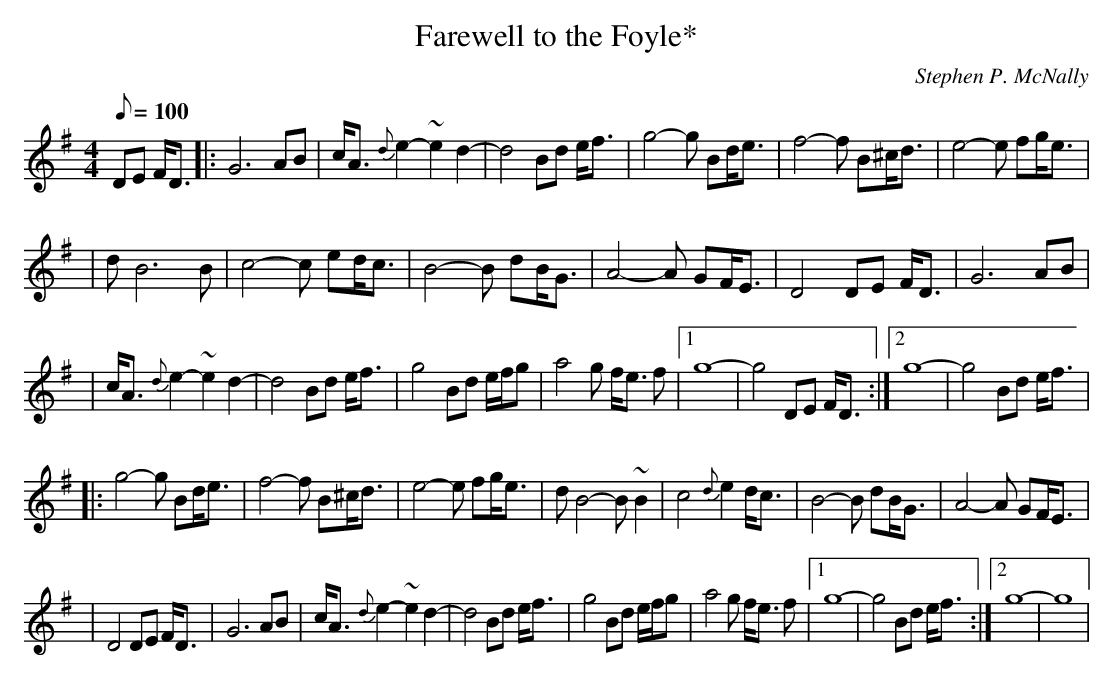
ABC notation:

X:1
T:Farewell to the Foyle*
M:4/4
L:1/8
Q:100
C:Stephen P. McNally
K:G
DE F<D||: G6  AB| c<A {d}e2-~e2 d2-|d4 Bd e<f|g4-g Bd<e| f4-f B^c<d| e4-
e fg<e|!
|d  B6 B|c4-c ed<c|B4-B dB<G|A4-A GF<E|D4 DE F<D|G6 AB|!
|c<A {d}e2-~e2 d2-|d4 Bd e<f|g4Bd e/2f/2g|a4 g f<e f|1g8-|g4DE F<D:|2g8-
|g4Bd e<f|!
||:g4-g Bd<e|f4-f B^c<d|e4-e fg<e|d B4-B ~B2|c4 {d}e2 d<c|B4-B dB<G|A4-A
GF<E|!
|D4 DE F<D|G6 AB|c<A {d}e2-~e2 d2-|d4 Bd e<f|g4Bd e/2f/2g|a4 g f<e f|1g8
-|g4Bd e<f:|2g8-|g8|
